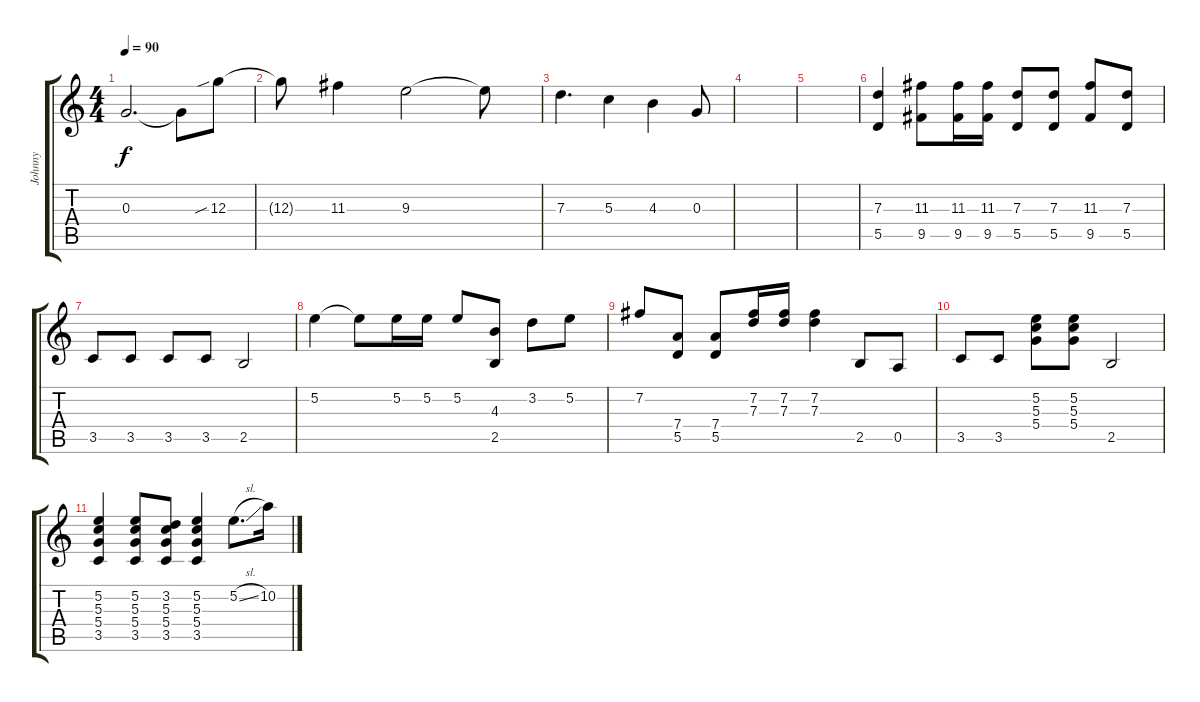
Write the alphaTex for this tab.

\track ("Johnny" "Johnny") {instrument overdrivenguitar}
\staff {score tabs}
\tuning (E4 B3 G3 D3 A2 E2) {hide}
\ts (4 4)
\tempo 90
\clef g2
\ks c
0.3{t}.2{d dy f} 0.3{t}.8 12.3{sib}.8 |
12.3{t}.8 11.3.4 9.3.2 9.3{t}.8 |
7.3.4{d} 5.3.4 4.3.4 0.3.8 |
|
|
(7.3 5.5).4 (11.3 9.5).8 (11.3 9.5).16 (11.3 9.5).16 (7.3 5.5).8 (7.3 5.5).8 (11.3 9.5).8 (7.3 5.5).8 |
3.5.8 3.5.8 3.5.8 3.5.8 2.5.2 |
5.2.4 5.2{t}.8 5.2.16 5.2.16 5.2.8 (4.3 2.5).8 3.2.8 5.2.8 |
7.2.8 (7.4 5.5).8 (7.4 5.5).8 (7.2 7.3).16 (7.2 7.3).16 (7.2 7.3).4 2.5.8 0.5.8 |
3.5.8 3.5.8 (5.2 5.3 5.4).8 (5.2 5.3 5.4).8 2.5.2 |
(5.2 5.3 5.4 3.5).4 (5.2 5.3 5.4 3.5).8 (3.2 5.3 5.4 3.5).8 (5.2 5.3 5.4 3.5).4 5.2{sl}.8{d} 10.2.16
